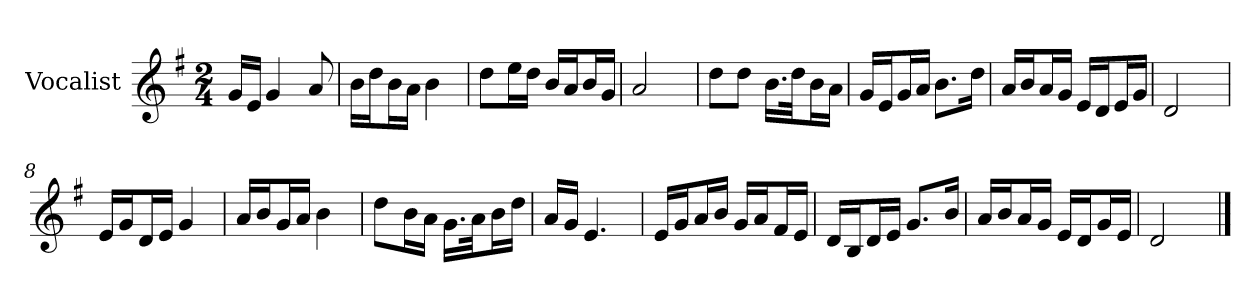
**kern
*part1
*staff1
*I"Vocalist
*k[f#]
*G:
*M2/4
=
16gLL
16eJJ
4g
8a
=1
16bLL
16ddJ
16bL
16aJJ
4b
=2
8ddL
16eeL
16ddJJ
16bLL
16aJ
16bL
16gJJ
=3
2a
=4
8ddL
8ddJ
16.bLL
32ddJk
16bL
16aJJ
=5
16gLL
16eJ
16gL
16aJJ
8.bL
16ddJk
=6
16aLL
16bJ
16aL
16gJJ
16eLL
16dJ
16eL
16gJJ
=7
2d
=8
16eLL
16gJ
16dL
16eJJ
4g
=9
16aLL
16bJ
16gL
16aJJ
4b
=10
8ddL
16bL
16aJJ
16.gLL
32aJk
16bL
16ddJJ
=11
16aLL
16gJJ
4.e
=12
16eLL
16gJ
16aL
16bJJ
16gLL
16aJ
16f#L
16eJJ
=13
16dLL
16BJ
16dL
16eJJ
8.gL
16bJk
=14
16aLL
16bJ
16aL
16gJJ
16eLL
16dJ
16gL
16eJJ
=15
2d
==
*-
